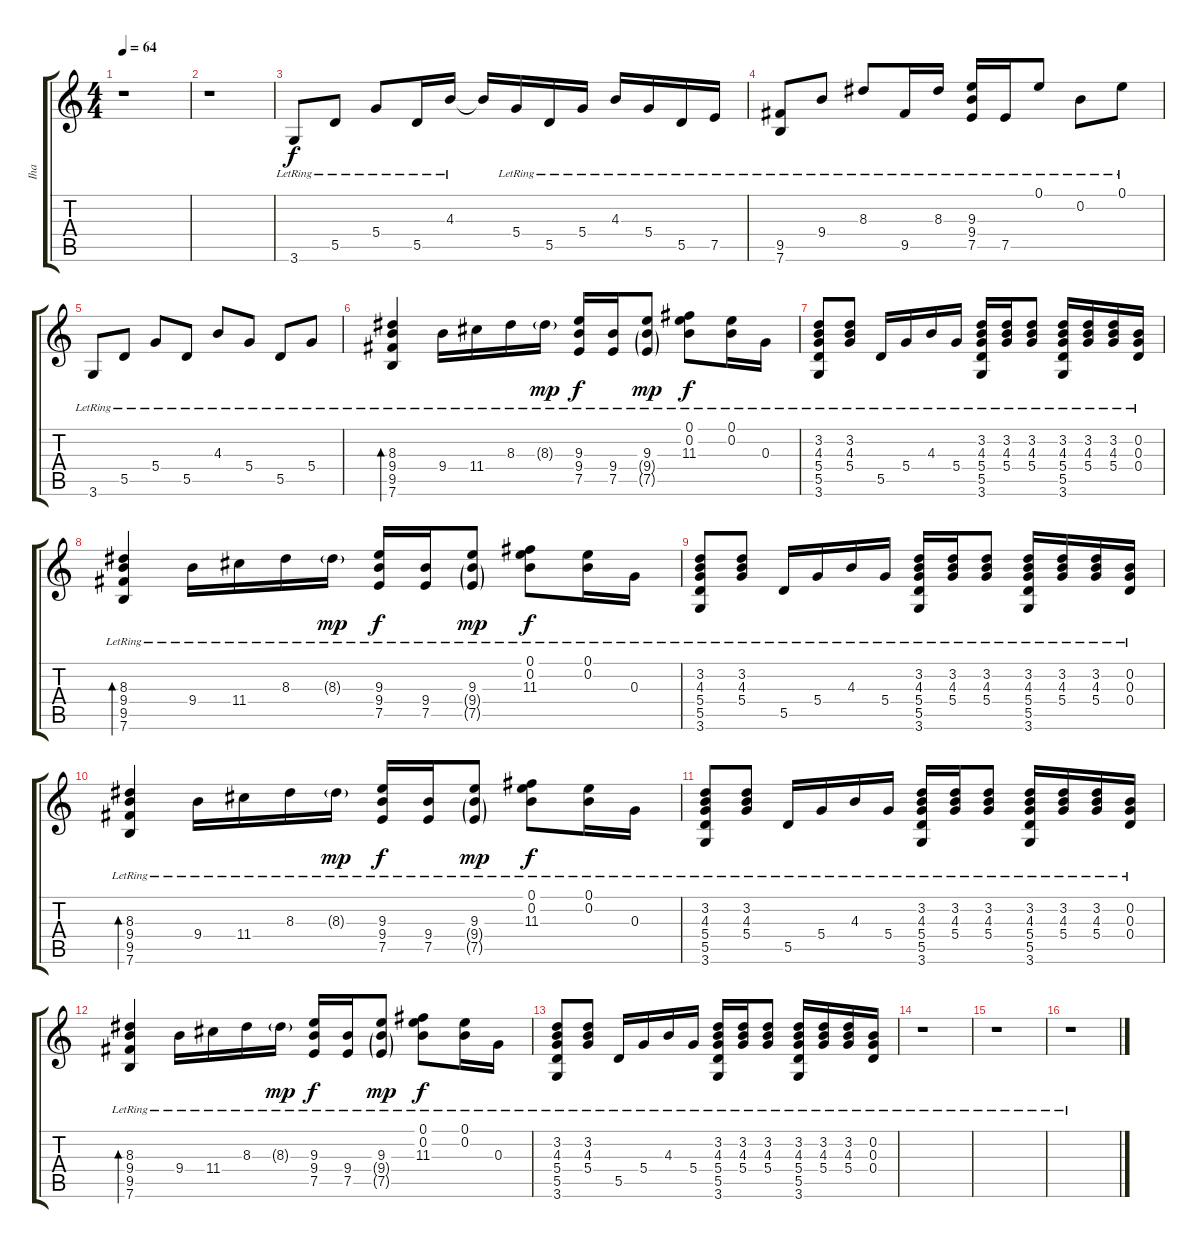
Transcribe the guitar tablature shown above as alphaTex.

\track ("Iha" "Iha") {instrument electricguitarjazz}
\staff {score tabs}
\tuning (E4 B3 G3 D3 A2 E2) {hide}
\ts (4 4)
\tempo 64
\clef g2
\ks c
r.1{dy f} |
r.1 |
3.6{lr}.8 5.5{lr}.8 5.4{lr}.8 5.5{lr}.16 4.3{lr}.16 4.3{t}.16 5.4{lr}.16 5.5{lr}.16 5.4{lr}.16 4.3{lr}.16 5.4{lr}.16 5.5{lr}.16 7.5{lr}.16 |
(9.5{lr} 7.6{lr}).8 9.4{lr}.8 8.3{lr}.8 9.5{lr}.16 8.3{lr}.16 (9.3{lr} 9.4{lr} 7.5{lr}).16 7.5{lr}.16 0.1{lr}.8 0.2{lr}.8 0.1{lr}.8 |
3.6{lr}.8 5.5{lr}.8 5.4{lr}.8 5.5{lr}.8 4.3{lr}.8 5.4{lr}.8 5.5{lr}.8 5.4{lr}.8 |
(8.3{lr} 9.4{lr} 9.5{lr} 7.6{lr}).4{bd 120} 9.4{lr}.16 11.4{lr}.16 8.3{lr}.16 8.3{g lr}.16{dy mp} (9.3{lr} 9.4{lr} 7.5{lr}).16{dy f} (9.4{lr} 7.5{lr}).16 (9.3{lr} 9.4{g lr} 7.5{g lr}).8{dy mp} (0.1{lr} 0.2{lr} 11.3{lr}).8{dy f} (0.1{lr} 0.2{lr}).16 0.3{lr}.16 |
(3.2{lr} 4.3{lr} 5.4{lr} 5.5{lr} 3.6{lr}).8 (3.2{lr} 4.3{lr} 5.4{lr}).8 5.5{lr}.16 5.4{lr}.16 4.3{lr}.16 5.4{lr}.16 (3.2{lr} 4.3{lr} 5.4{lr} 5.5{lr} 3.6{lr}).16 (3.2{lr} 4.3{lr} 5.4{lr}).16 (3.2{lr} 4.3{lr} 5.4{lr}).8 (3.2{lr} 4.3{lr} 5.4{lr} 5.5{lr} 3.6{lr}).16 (3.2{lr} 4.3{lr} 5.4{lr}).16 (3.2{lr} 4.3{lr} 5.4{lr}).16 (0.2{lr} 0.3{lr} 0.4{lr}).16 |
(8.3{lr} 9.4{lr} 9.5{lr} 7.6{lr}).4{bd 120} 9.4{lr}.16 11.4{lr}.16 8.3{lr}.16 8.3{g lr}.16{dy mp} (9.3{lr} 9.4{lr} 7.5{lr}).16{dy f} (9.4{lr} 7.5{lr}).16 (9.3{lr} 9.4{g lr} 7.5{g lr}).8{dy mp} (0.1{lr} 0.2{lr} 11.3{lr}).8{dy f} (0.1{lr} 0.2{lr}).16 0.3{lr}.16 |
(3.2{lr} 4.3{lr} 5.4{lr} 5.5{lr} 3.6{lr}).8 (3.2{lr} 4.3{lr} 5.4{lr}).8 5.5{lr}.16 5.4{lr}.16 4.3{lr}.16 5.4{lr}.16 (3.2{lr} 4.3{lr} 5.4{lr} 5.5{lr} 3.6{lr}).16 (3.2{lr} 4.3{lr} 5.4{lr}).16 (3.2{lr} 4.3{lr} 5.4{lr}).8 (3.2{lr} 4.3{lr} 5.4{lr} 5.5{lr} 3.6{lr}).16 (3.2{lr} 4.3{lr} 5.4{lr}).16 (3.2{lr} 4.3{lr} 5.4{lr}).16 (0.2{lr} 0.3{lr} 0.4{lr}).16 |
(8.3{lr} 9.4{lr} 9.5{lr} 7.6{lr}).4{bd 120} 9.4{lr}.16 11.4{lr}.16 8.3{lr}.16 8.3{g lr}.16{dy mp} (9.3{lr} 9.4{lr} 7.5{lr}).16{dy f} (9.4{lr} 7.5{lr}).16 (9.3{lr} 9.4{g lr} 7.5{g lr}).8{dy mp} (0.1{lr} 0.2{lr} 11.3{lr}).8{dy f} (0.1{lr} 0.2{lr}).16 0.3{lr}.16 |
(3.2{lr} 4.3{lr} 5.4{lr} 5.5{lr} 3.6{lr}).8 (3.2{lr} 4.3{lr} 5.4{lr}).8 5.5{lr}.16 5.4{lr}.16 4.3{lr}.16 5.4{lr}.16 (3.2{lr} 4.3{lr} 5.4{lr} 5.5{lr} 3.6{lr}).16 (3.2{lr} 4.3{lr} 5.4{lr}).16 (3.2{lr} 4.3{lr} 5.4{lr}).8 (3.2{lr} 4.3{lr} 5.4{lr} 5.5{lr} 3.6{lr}).16 (3.2{lr} 4.3{lr} 5.4{lr}).16 (3.2{lr} 4.3{lr} 5.4{lr}).16 (0.2{lr} 0.3{lr} 0.4{lr}).16 |
(8.3{lr} 9.4{lr} 9.5{lr} 7.6{lr}).4{bd 120} 9.4{lr}.16 11.4{lr}.16 8.3{lr}.16 8.3{g lr}.16{dy mp} (9.3{lr} 9.4{lr} 7.5{lr}).16{dy f} (9.4{lr} 7.5{lr}).16 (9.3{lr} 9.4{g lr} 7.5{g lr}).8{dy mp} (0.1{lr} 0.2{lr} 11.3{lr}).8{dy f} (0.1{lr} 0.2{lr}).16 0.3{lr}.16 |
(3.2{lr} 4.3{lr} 5.4{lr} 5.5{lr} 3.6{lr}).8 (3.2{lr} 4.3{lr} 5.4{lr}).8 5.5{lr}.16 5.4{lr}.16 4.3{lr}.16 5.4{lr}.16 (3.2{lr} 4.3{lr} 5.4{lr} 5.5{lr} 3.6{lr}).16 (3.2{lr} 4.3{lr} 5.4{lr}).16 (3.2{lr} 4.3{lr} 5.4{lr}).8 (3.2{lr} 4.3{lr} 5.4{lr} 5.5{lr} 3.6{lr}).16 (3.2{lr} 4.3{lr} 5.4{lr}).16 (3.2{lr} 4.3{lr} 5.4{lr}).16 (0.2{lr} 0.3{lr} 0.4{lr}).16 |
r.1 |
r.1 |
r.1
